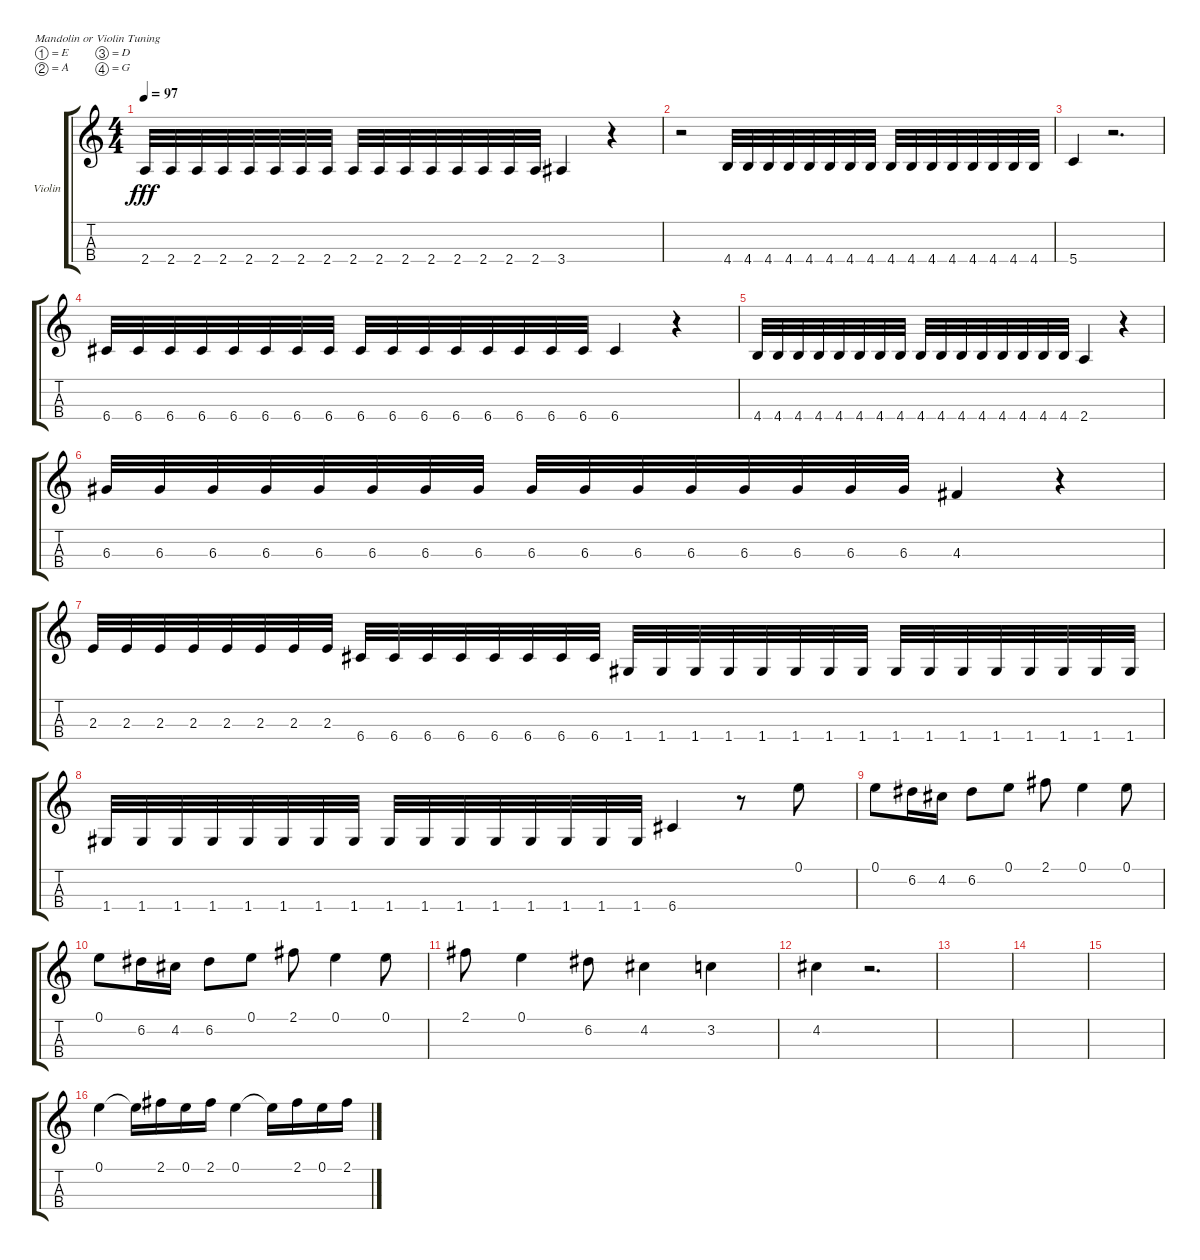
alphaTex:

\defaultSystemsLayout 4
\bracketExtendMode groupsimilarinstruments
\firstSystemTrackNameOrientation horizontal
\otherSystemsTrackNameOrientation horizontal
\track ("Violin" "Violin") {instrument violin}
\staff {score tabs}
\tuning (E5 A4 D4 G3)
\ts (4 4)
\tempo 97
\clef g2
\ks c
2.4.32{dy fff} 2.4.32 2.4.32 2.4.32 2.4.32 2.4.32 2.4.32 2.4.32 2.4.32 2.4.32 2.4.32 2.4.32 2.4.32 2.4.32 2.4.32 2.4.32 3.4.4 r.4 |
r.2 4.4.32 4.4.32 4.4.32 4.4.32 4.4.32 4.4.32 4.4.32 4.4.32 4.4.32 4.4.32 4.4.32 4.4.32 4.4.32 4.4.32 4.4.32 4.4.32 |
5.4.4 r.2{d} |
6.4.32 6.4.32 6.4.32 6.4.32 6.4.32 6.4.32 6.4.32 6.4.32 6.4.32 6.4.32 6.4.32 6.4.32 6.4.32 6.4.32 6.4.32 6.4.32 6.4.4 r.4 |
4.4.32 4.4.32 4.4.32 4.4.32 4.4.32 4.4.32 4.4.32 4.4.32 4.4.32 4.4.32 4.4.32 4.4.32 4.4.32 4.4.32 4.4.32 4.4.32 2.4.4 r.4 |
6.3.32 6.3.32 6.3.32 6.3.32 6.3.32 6.3.32 6.3.32 6.3.32 6.3.32 6.3.32 6.3.32 6.3.32 6.3.32 6.3.32 6.3.32 6.3.32 4.3.4 r.4 |
2.3.32 2.3.32 2.3.32 2.3.32 2.3.32 2.3.32 2.3.32 2.3.32 6.4.32 6.4.32 6.4.32 6.4.32 6.4.32 6.4.32 6.4.32 6.4.32 1.4.32 1.4.32 1.4.32 1.4.32 1.4.32 1.4.32 1.4.32 1.4.32 1.4.32 1.4.32 1.4.32 1.4.32 1.4.32 1.4.32 1.4.32 1.4.32 |
1.4.32 1.4.32 1.4.32 1.4.32 1.4.32 1.4.32 1.4.32 1.4.32 1.4.32 1.4.32 1.4.32 1.4.32 1.4.32 1.4.32 1.4.32 1.4.32 6.4.4 r.8 0.1.8 |
0.1.8 6.2.16 4.2.16 6.2.8 0.1.8 2.1.8 0.1.4 0.1.8 |
0.1.8 6.2.16 4.2.16 6.2.8 0.1.8 2.1.8 0.1.4 0.1.8 |
2.1.8 0.1.4 6.2.8 4.2.4 3.2.4 |
4.2.4 r.2{d} |
|
|
|
0.1.4 0.1{t}.16 2.1.16 0.1.16 2.1.16 0.1.4 0.1{t}.16 2.1.16 0.1.16 2.1.16
